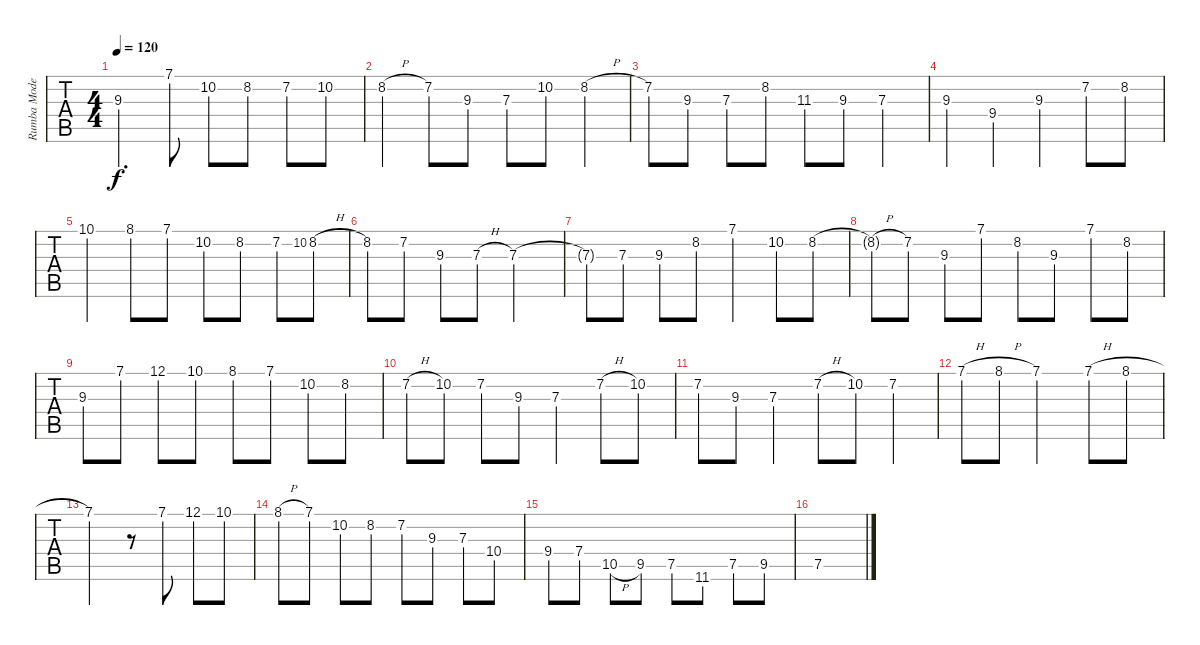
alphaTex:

\track ("Rumba Moderatto" "Rumba Mode") {instrument acousticguitarnylon}
\staff {tabs}
\tuning (E4 B3 G3 D3 A2 E2) {hide}
\ts (4 4)
\tempo 120
\clef g2
\ks c
9.3.4{d dy f} 7.1.8 10.2.8 8.2.8 7.2.8 10.2.8 |
8.2{h}.4 7.2.8 9.3.8 7.3.8 10.2.8 8.2{h}.4 |
7.2.8 9.3.8 7.3.8 8.2.8 11.3.8 9.3.8 7.3.4 |
9.3.4 9.4.4 9.3.4 7.2.8 8.2.8 |
10.1.4 8.1.8 7.1.8 10.2.8 8.2.8 7.2.8 10.2.8{gr} 8.2{h}.8 |
8.2.8 7.2.8 9.3.8 7.3{h}.8 7.3.2 |
7.3{t}.8 7.3.8 9.3.8 8.2.8 7.1.4 10.2.8 8.2.8 |
8.2{h t}.8 7.2.8 9.3.8 7.1.8 8.2.8 9.3.8 7.1.8 8.2.8 |
9.3.8 7.1.8 12.1.8 10.1.8 8.1.8 7.1.8 10.2.8 8.2.8 |
7.2{h}.8 10.2.8 7.2.8 9.3.8 7.3.4 7.2{h}.8 10.2.8 |
7.2.8 9.3.8 7.3.4 7.2{h}.8 10.2.8 7.2.4 |
7.1{h}.8 8.1{h}.8 7.1.2 7.1{h}.8 8.1{h}.8 |
7.1.2 r.8 7.1.8 12.1.8 10.1.8 |
8.1{h}.8 7.1.8 10.2.8 8.2.8 7.2.8 9.3.8 7.3.8 10.4.8 |
9.4.8 7.4.8 10.5{h}.8 9.5.8 7.5.8 11.6.8 7.5.8 9.5.8 |
7.5.1
